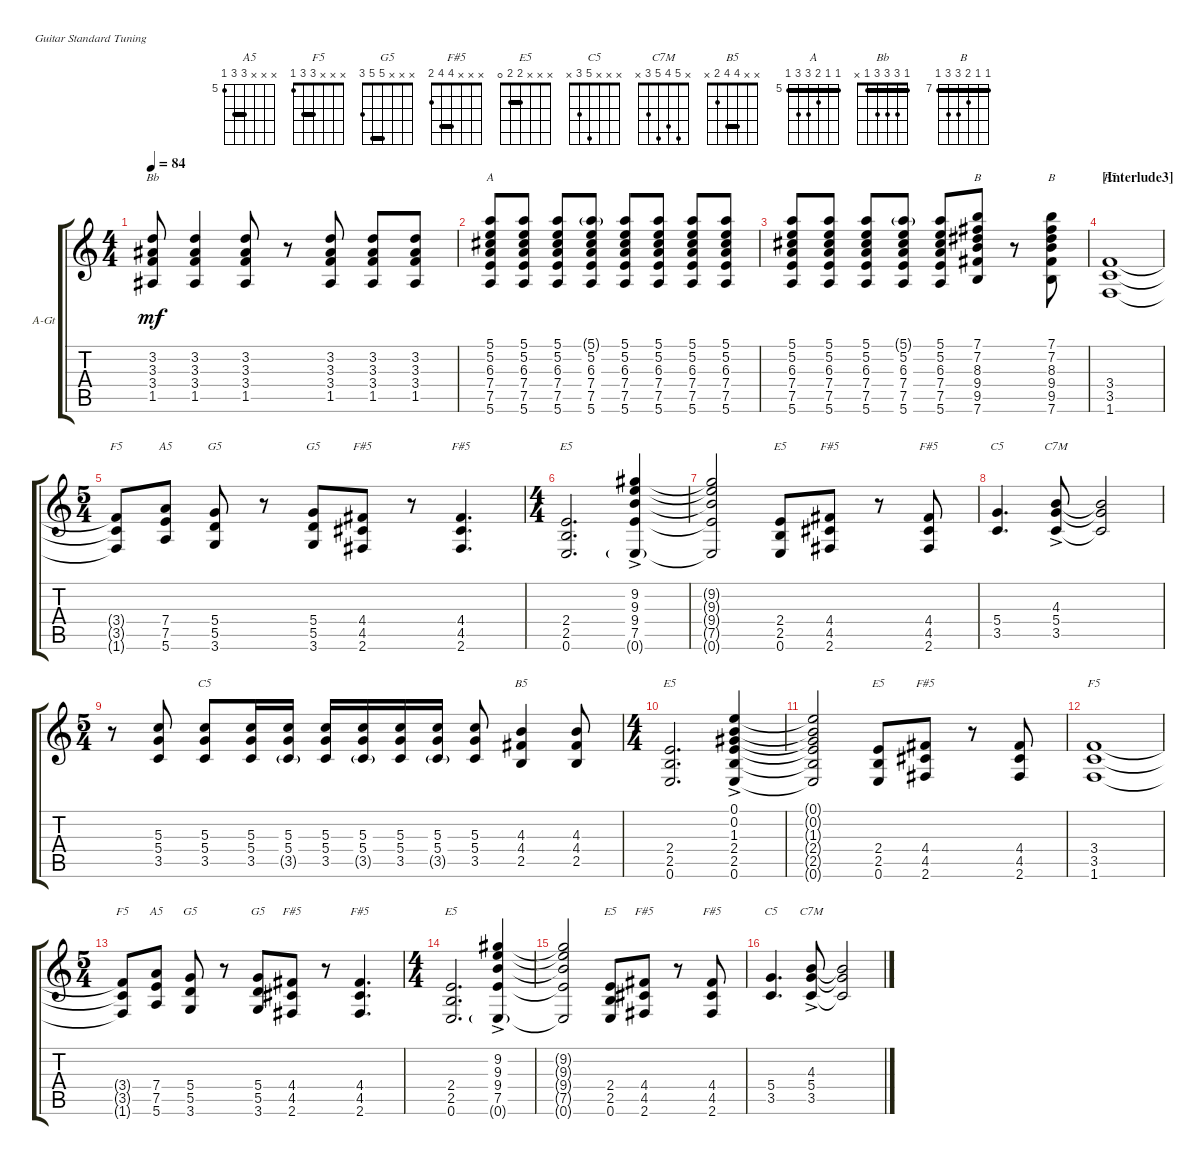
\defaultSystemsLayout 4
\bracketExtendMode groupsimilarinstruments
\firstSystemTrackNameOrientation horizontal
\otherSystemsTrackNameOrientation horizontal
\track ("Acoustic Guitar" "A-Gt") {instrument acousticguitarsteel}
\staff {score tabs}
\tuning (E4 B3 G3 D3 A2 E2)
\chord ("A5" x x x 7 7 5) {firstfret 5 barre 7}
\chord ("F5" x x x 3 3 1) {barre 3}
\chord ("G5" x x x 5 5 3) {barre 5}
\chord ("F#5" x x x 4 4 2) {barre 4}
\chord ("E5" x x x 2 2 0) {barre 2}
\chord ("C5" x x x 5 3 x)
\chord ("C7M" x 5 4 5 3 x)
\chord ("B5" x x 4 4 2 x) {barre 4}
\chord ("A" 5 5 6 7 7 5) {firstfret 5 barre (5 5)}
\chord ("Bb" 1 3 3 3 1 x) {barre 1}
\chord ("B" 7 7 8 9 9 7) {firstfret 7 barre (7 7)}
\ts (4 4)
\tempo 84
\clef g2
\ks aminor
(3.2 3.4 1.5 3.3).8{ch "Bb" dy mf} (3.2 3.4 1.5 3.3).4 (3.2 3.4 1.5 3.3).8 r.8 (3.2 3.4 1.5 3.3).8 (3.2 3.4 1.5 3.3).8 (3.2 3.4 1.5 3.3).8 |
(5.6 7.5 7.4 6.3 5.2 5.1).8{ch "A"} (5.6 7.5 7.4 6.3 5.2 5.1).8 (5.6 7.5 7.4 6.3 5.2 5.1).8 (5.6 7.5 7.4 6.3 5.2 5.1{g}).8 (5.6 7.5 7.4 6.3 5.2 5.1).8 (5.6 7.5 7.4 6.3 5.2 5.1).8 (5.6 7.5 7.4 6.3 5.2 5.1).8 (5.6 7.5 7.4 6.3 5.2 5.1).8 |
(5.6 7.5 7.4 6.3 5.2 5.1).8 (5.6 7.5 7.4 6.3 5.2 5.1).8 (5.6 7.5 7.4 6.3 5.2 5.1).8 (5.6 7.5 7.4 6.3 5.2 5.1{g}).8 (5.6 7.5 7.4 6.3 5.2 5.1).8 (7.6 9.5 9.4 8.3 7.2 7.1).8{ch "B"} r.8 (7.6 9.5 9.4 8.3 7.2 7.1).8{ch "B"} |
\section ("" "[Interlude3]")
(1.6 3.5 3.4).1{ch "F5"} |
\ts (5 4)
(1.6{t} 3.5{t} 3.4{t}).8{ch "F5"} (7.4 5.6 7.5).8{ch "A5"} (5.4 3.6 5.5).8{ch "G5"} r.8 (5.4 3.6 5.5).8{ch "G5"} (4.4 2.6 4.5).8{ch "F#5"} r.8 (4.4 2.6 4.5).4{d ch "F#5"} |
\ts (4 4)
(2.4 2.5 0.6).2{d ch "E5"} (9.2{ac} 9.3{ac} 9.4{ac} 7.5{ac} 0.6{g}).4 |
(9.2{t} 9.3{t} 9.4{t} 7.5{t} 0.6{t}).2 (2.4 0.6 2.5).8{ch "E5"} (4.4 2.6 4.5).8{ch "F#5"} r.8 (4.4 2.6 4.5).8{ch "F#5"} |
(3.5 5.4).4{d ch "C5"} (3.5{ac} 5.4{ac} 4.3{ac}).8{ch "C7M"} (3.5{t} 5.4{t} 4.3{t}).2 |
\ts (5 4)
r.8 (3.5 5.4 5.3).8 (3.5 5.4 5.3).8{ch "C5"} (3.5 5.4 5.3).16 (5.4 5.3 3.5{g}).16 (3.5 5.4 5.3).16 (3.5{g} 5.4 5.3).16 (3.5 5.4 5.3).16 (3.5{g} 5.4 5.3).16 (3.5 5.4 5.3).8 (2.5 4.3 4.4).4{ch "B5"} (2.5 4.3 4.4).8 |
\ts (4 4)
(2.4 2.5 0.6).2{d ch "E5"} (2.4 2.5 0.6 0.1{ac} 0.2{ac} 1.3{ac}).4 |
(2.4{t} 2.5{t} 0.6{t} 0.1{t} 0.2{t} 1.3{t}).2 (2.4 0.6 2.5).8{ch "E5"} (4.4 2.6 4.5).8{ch "F#5"} r.8 (4.4 2.6 4.5).8 |
(1.6 3.5 3.4).1{ch "F5"} |
\ts (5 4)
(1.6{t} 3.5{t} 3.4{t}).8{ch "F5"} (7.4 5.6 7.5).8{ch "A5"} (5.4 3.6 5.5).8{ch "G5"} r.8 (5.4 3.6 5.5).8{ch "G5"} (4.4 2.6 4.5).8{ch "F#5"} r.8 (4.4 2.6 4.5).4{d ch "F#5"} |
\ts (4 4)
(2.4 2.5 0.6).2{d ch "E5"} (9.2{ac} 9.3{ac} 9.4{ac} 7.5{ac} 0.6{g}).4 |
(9.2{t} 9.3{t} 9.4{t} 7.5{t} 0.6{t}).2 (2.4 0.6 2.5).8{ch "E5"} (4.4 2.6 4.5).8{ch "F#5"} r.8 (4.4 2.6 4.5).8{ch "F#5"} |
(3.5 5.4).4{d ch "C5"} (3.5{ac} 5.4{ac} 4.3{ac}).8{ch "C7M"} (3.5{t} 5.4{t} 4.3{t}).2
